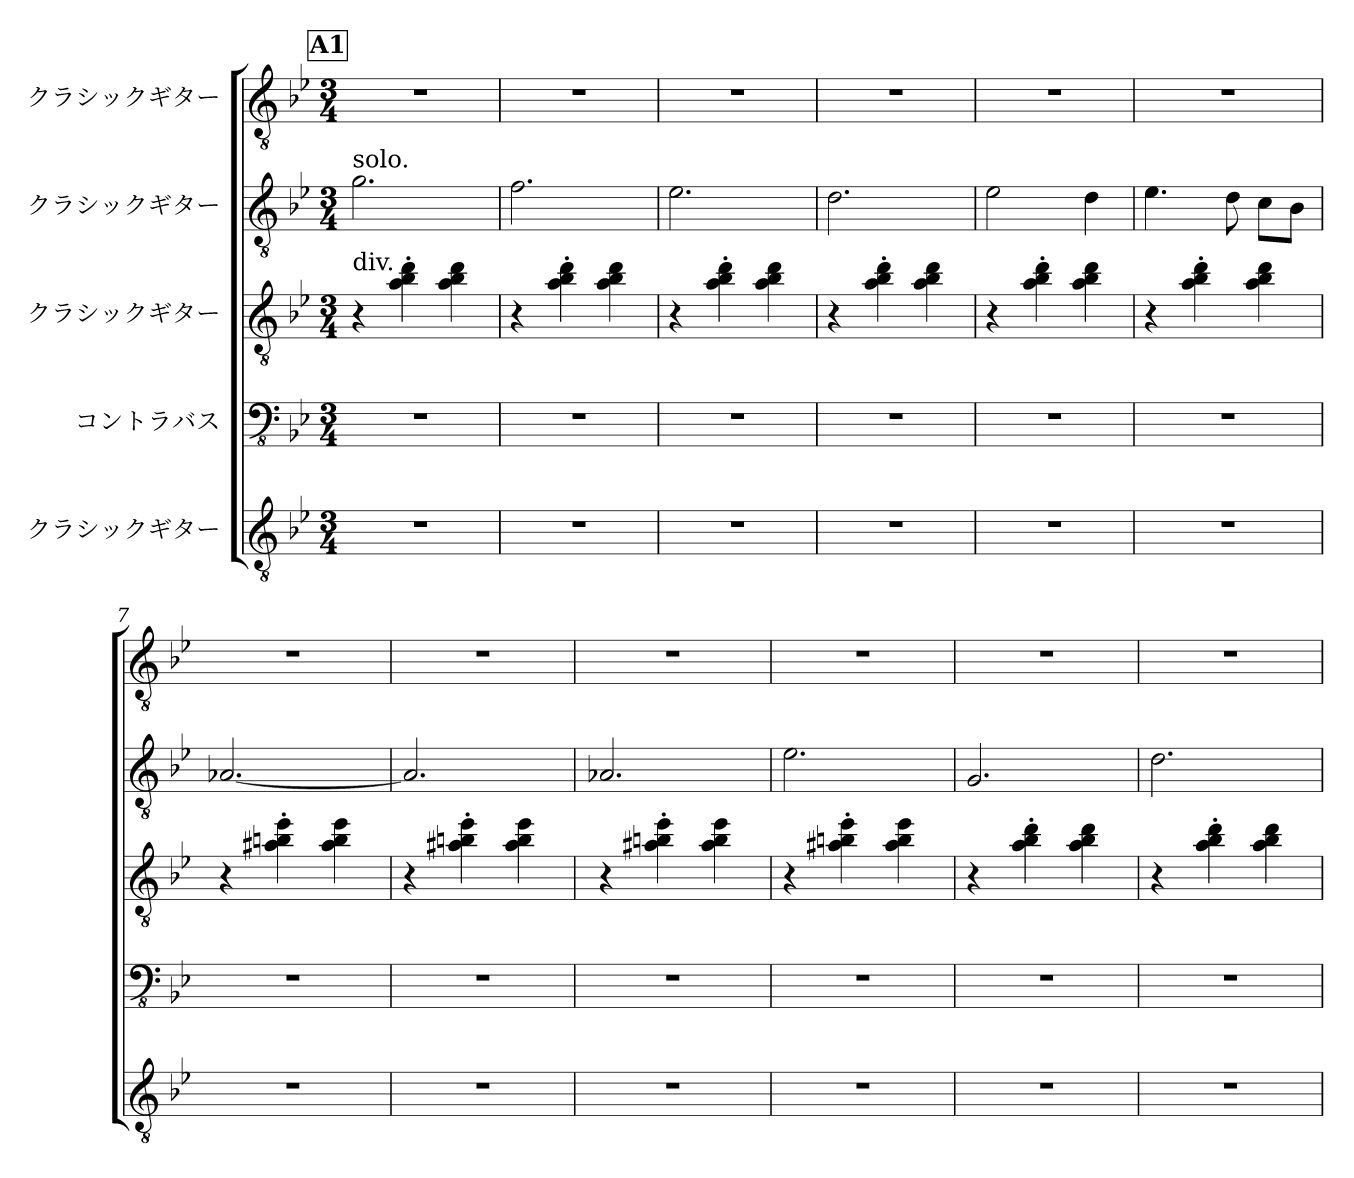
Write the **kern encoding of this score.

**kern	**kern	**kern	**kern	**kern
*part5	*part4	*part3	*part2	*part1
*staff5	*staff4	*staff3	*staff2	*staff1
*I"クラシックギター	*I"コントラバス	*I"クラシックギター	*I"クラシックギター	*I"クラシックギター
*clefGv2	*clefFv4	*clefGv2	*clefGv2	*clefGv2
*	*ITrd7c12	*	*	*
*k[b-e-]	*k[b-e-]	*k[b-e-]	*k[b-e-]	*k[b-e-]
*M3/4	*M3/4	*M3/4	*M3/4	*M3/4
*MM120	*MM120	*MM120	*MM120	*MM120
!!LO:REH:place=s1:a:B:fs=14:t=A1
=1	=1	=1	=1	=1
!	!	!	!LO:TX:a:t=solo.	!
!	!	!LO:TX:a:t=div.	!	!
2.r	2.r	4r	2.g\	2.r
.	.	4a\' 4b-\' 4dd\'	.	.
.	.	4a\ 4b-\ 4dd\	.	.
=2	=2	=2	=2	=2
2.r	2.r	4r	2.f\	2.r
.	.	4a\' 4b-\' 4dd\'	.	.
.	.	4a\ 4b-\ 4dd\	.	.
=3	=3	=3	=3	=3
2.r	2.r	4r	2.e-\	2.r
.	.	4a\' 4b-\' 4dd\'	.	.
.	.	4a\ 4b-\ 4dd\	.	.
=4	=4	=4	=4	=4
2.r	2.r	4r	2.d\	2.r
.	.	4a\' 4b-\' 4dd\'	.	.
.	.	4a\ 4b-\ 4dd\	.	.
=5	=5	=5	=5	=5
2.r	2.r	4r	2e-\	2.r
.	.	4a\' 4b-\' 4dd\'	.	.
.	.	4a\ 4b-\ 4dd\	4d\	.
=6	=6	=6	=6	=6
2.r	2.r	4r	4.e-\	2.r
.	.	4a\' 4b-\' 4dd\'	.	.
.	.	.	8d\	.
.	.	4a\ 4b-\ 4dd\	8c\L	.
.	.	.	8B-\J	.
!!LO:LB:g=z
=7	=7	=7	=7	=7
2.r	2.r	4r	[2.A-X/	2.r
.	.	4a#X\' 4bn\' 4ee-\'	.	.
.	.	4a#\ 4b\ 4ee-\	.	.
=8	=8	=8	=8	=8
2.r	2.r	4r	2.A-/]	2.r
.	.	4a#X\' 4bn\' 4ee-\'	.	.
.	.	4a#\ 4b\ 4ee-\	.	.
=9	=9	=9	=9	=9
2.r	2.r	4r	2.A-X/	2.r
.	.	4a#X\' 4bn\' 4ee-\'	.	.
.	.	4a#\ 4b\ 4ee-\	.	.
=10	=10	=10	=10	=10
2.r	2.r	4r	2.e-\	2.r
.	.	4a#X\' 4bn\' 4ee-\'	.	.
.	.	4a#\ 4b\ 4ee-\	.	.
=11	=11	=11	=11	=11
2.r	2.r	4r	2.G/	2.r
.	.	4a\' 4b-\' 4dd\'	.	.
.	.	4a\ 4b-\ 4dd\	.	.
=12	=12	=12	=12	=12
2.r	2.r	4r	2.d\	2.r
.	.	4a\' 4b-\' 4dd\'	.	.
.	.	4a\ 4b-\ 4dd\	.	.
=	=	=	=	=
*-	*-	*-	*-	*-
